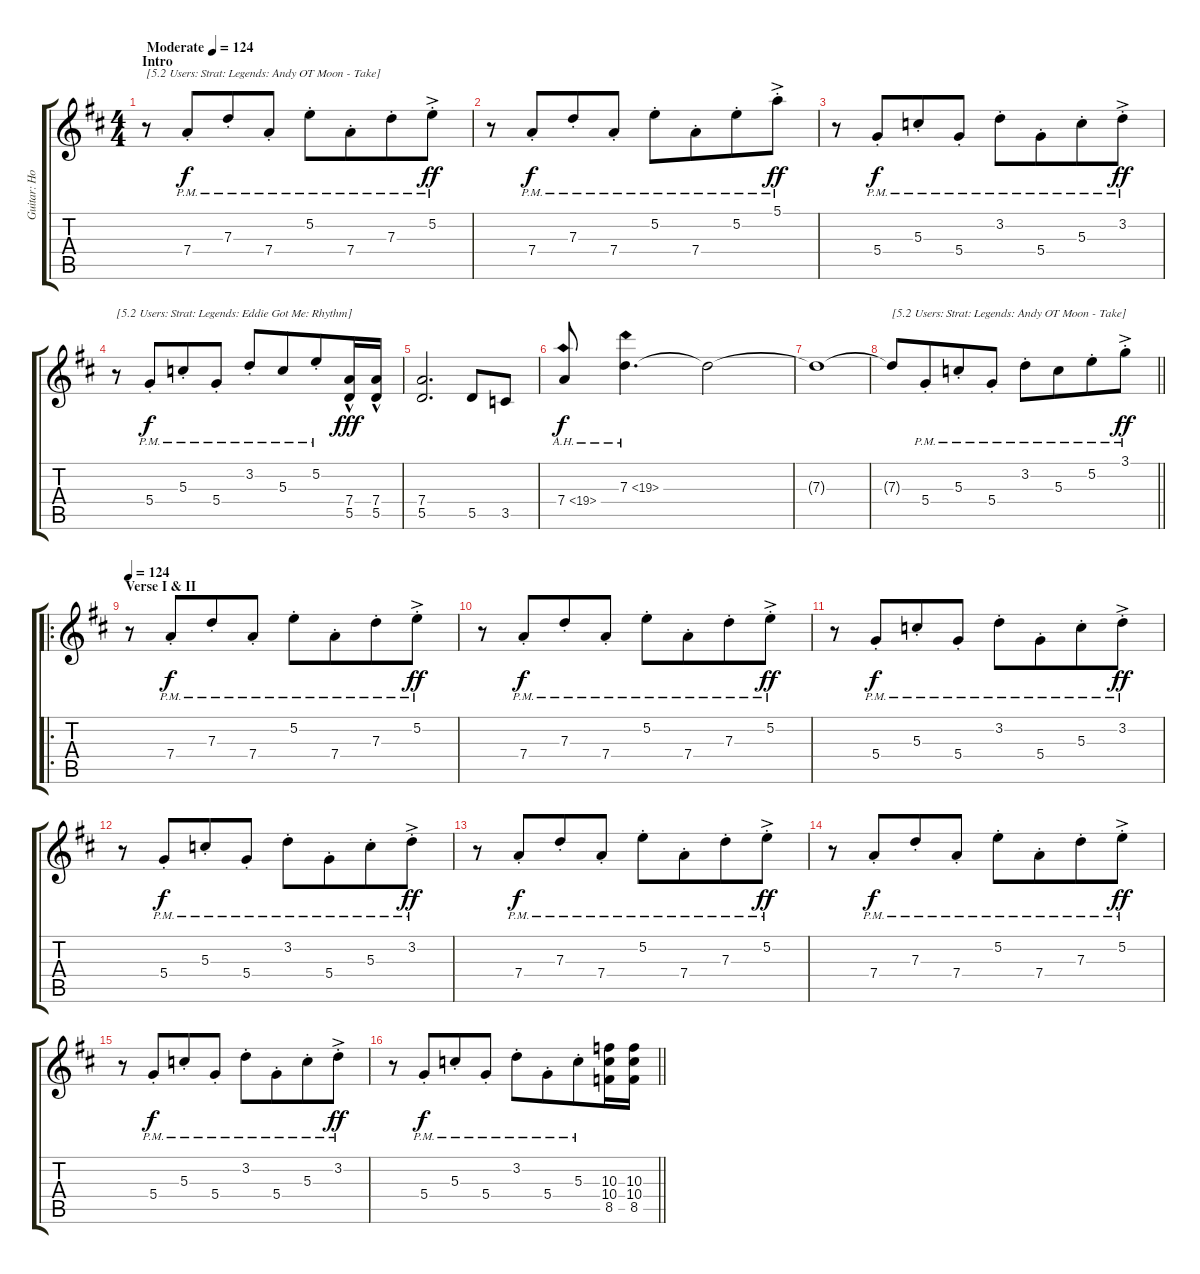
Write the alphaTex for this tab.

\track ("Guitar: Howard" "Guitar: Ho") {instrument overdrivenguitar}
\staff {score tabs}
\tuning (E4 B3 G3 D3 A2 E2) {hide}
\ts (4 4)
\section ("" "Intro")
\tempo (124 "Moderate")
\clef g2
\ks d
r.8{txt "[5.2 Users: Strat: Legends: Andy OT Moon - Take]" dy f instrument overdrivenguitar} 7.4{pm st}.8{beam Up beam merge} 7.3{pm st}.8{beam Up} 7.4{pm st}.8{beam Up} 5.2{pm st}.8 7.4{pm st}.8{beam merge} 7.3{pm st}.8 5.2{ac pm st}.8{dy ff} |
r.8 7.4{pm st}.8{dy f beam Up beam merge} 7.3{pm st}.8{beam Up} 7.4{pm st}.8{beam Up} 5.2{pm st}.8 7.4{pm st}.8{beam merge} 5.2{pm st}.8 5.1{ac pm st}.8{dy ff} |
r.8 5.4{pm st}.8{dy f beam Up beam merge} 5.3{pm st}.8{beam Up} 5.4{pm st}.8{beam Up} 3.2{pm st}.8 5.4{pm st}.8{beam merge} 5.3{pm st}.8 3.2{ac pm st}.8{dy ff} |
r.8{txt "[5.2 Users: Strat: Legends: Eddie Got Me: Rhythm]"} 5.4{pm st}.8{dy f beam Up beam merge} 5.3{pm st}.8{beam Up} 5.4{pm st}.8{beam Up} 3.2{pm st}.8 5.3{pm}.8{beam merge} 5.2{pm st}.8{beam merge} (7.4{hac} 5.5{hac}).16{dy fff volume 14 instrument overdrivenguitar beam merge} (7.4{hac} 5.5{hac}).16 |
(7.4 5.5).2{d} 5.5.8 3.5.8 |
7.4{ah 12}.8{dy f beam Up} 7.3{ah 12}.4{d} 7.3{t}.2 |
7.3{t}.1 |
\barLineRight lightlight
7.3{t}.8{txt "[5.2 Users: Strat: Legends: Andy OT Moon - Take]" volume 12 instrument overdrivenguitar} 5.4{pm st}.8{beam Up beam merge} 5.3{pm st}.8{beam Up} 5.4{pm st}.8{beam Up} 3.2{pm st}.8 5.3{pm}.8{beam merge} 5.2{pm st}.8 3.1{ac pm st}.8{dy ff} |
\ro
\section ("" "Verse I & II")
\tempo 124
r.8 7.4{pm st}.8{dy f beam Up beam merge} 7.3{pm st}.8{beam Up} 7.4{pm st}.8{beam Up} 5.2{pm st}.8 7.4{pm st}.8{beam merge} 7.3{pm st}.8 5.2{ac pm st}.8{dy ff} |
r.8 7.4{pm st}.8{dy f beam Up beam merge} 7.3{pm st}.8{beam Up} 7.4{pm st}.8{beam Up} 5.2{pm st}.8 7.4{pm st}.8{beam merge} 7.3{pm st}.8 5.2{ac pm st}.8{dy ff} |
r.8 5.4{pm st}.8{dy f beam Up beam merge} 5.3{pm st}.8{beam Up} 5.4{pm st}.8{beam Up} 3.2{pm st}.8 5.4{pm st}.8{beam merge} 5.3{pm st}.8 3.2{ac pm st}.8{dy ff} |
r.8 5.4{pm st}.8{dy f beam Up beam merge} 5.3{pm st}.8{beam Up} 5.4{pm st}.8{beam Up} 3.2{pm st}.8 5.4{pm st}.8{beam merge} 5.3{pm st}.8 3.2{ac pm st}.8{dy ff} |
r.8 7.4{pm st}.8{dy f beam Up beam merge} 7.3{pm st}.8{beam Up} 7.4{pm st}.8{beam Up} 5.2{pm st}.8 7.4{pm st}.8{beam merge} 7.3{pm st}.8 5.2{ac pm st}.8{dy ff} |
r.8 7.4{pm st}.8{dy f beam Up beam merge} 7.3{pm st}.8{beam Up} 7.4{pm st}.8{beam Up} 5.2{pm st}.8 7.4{pm st}.8{beam merge} 7.3{pm st}.8 5.2{ac pm st}.8{dy ff} |
r.8 5.4{pm st}.8{dy f beam Up beam merge} 5.3{pm st}.8{beam Up} 5.4{pm st}.8{beam Up} 3.2{pm st}.8 5.4{pm st}.8{beam merge} 5.3{pm st}.8 3.2{ac pm st}.8{dy ff} |
\barLineRight lightlight
r.8 5.4{pm st}.8{dy f beam Up beam merge} 5.3{pm st}.8{beam Up} 5.4{pm st}.8{beam Up} 3.2{pm st}.8 5.4{pm st}.8{beam merge} 5.3{pm st}.8 (10.3 10.4 8.5).16 (10.3 10.4 8.5).16
